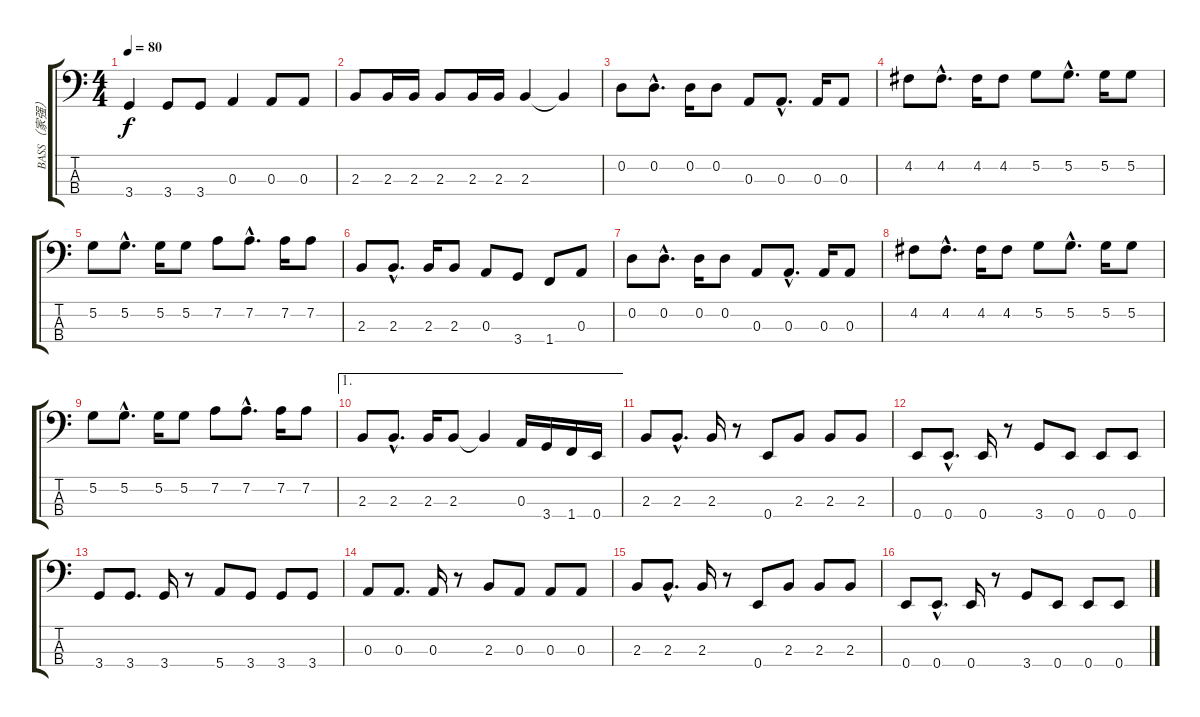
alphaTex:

\track ("BASS（家强）" "BASS（家强）") {instrument electricbasspick}
\staff {score tabs}
\tuning (G2 D2 A1 E1) {hide}
\ts (4 4)
\tempo 80
\clef f4
\ks c
3.4.4{dy f} 3.4.8 3.4.8 0.3.4 0.3.8 0.3.8 |
2.3.8 2.3.16 2.3.16 2.3.8 2.3.16 2.3.16 2.3.4 2.3{t}.4 |
0.2.8 0.2{hac}.8{d} 0.2.16 0.2.8 0.3.8 0.3{hac}.8{d} 0.3.16 0.3.8 |
4.2.8 4.2{hac}.8{d} 4.2.16 4.2.8 5.2.8 5.2{hac}.8{d} 5.2.16 5.2.8 |
5.2.8 5.2{hac}.8{d} 5.2.16 5.2.8 7.2.8 7.2{hac}.8{d} 7.2.16 7.2.8 |
2.3.8 2.3{hac}.8{d} 2.3.16 2.3.8 0.3.8 3.4.8 1.4.8 0.3.8 |
0.2.8 0.2{hac}.8{d} 0.2.16 0.2.8 0.3.8 0.3{hac}.8{d} 0.3.16 0.3.8 |
4.2.8 4.2{hac}.8{d} 4.2.16 4.2.8 5.2.8 5.2{hac}.8{d} 5.2.16 5.2.8 |
5.2.8 5.2{hac}.8{d} 5.2.16 5.2.8 7.2.8 7.2{hac}.8{d} 7.2.16 7.2.8 |
\ae 1
2.3.8 2.3{hac}.8{d} 2.3.16 2.3.8 2.3{t}.4 0.3.16 3.4.16 1.4.16 0.4.16 |
2.3.8 2.3{hac}.8{d} 2.3.16 r.8 0.4.8 2.3.8 2.3.8 2.3.8 |
0.4.8 0.4{hac}.8{d} 0.4.16 r.8 3.4.8 0.4.8 0.4.8 0.4.8 |
3.4.8 3.4.8{d} 3.4.16 r.8 5.4.8 3.4.8 3.4.8 3.4.8 |
0.3.8 0.3.8{d} 0.3.16 r.8 2.3.8 0.3.8 0.3.8 0.3.8 |
2.3.8 2.3{hac}.8{d} 2.3.16 r.8 0.4.8 2.3.8 2.3.8 2.3.8 |
0.4.8 0.4{hac}.8{d} 0.4.16 r.8 3.4.8 0.4.8 0.4.8 0.4.8
